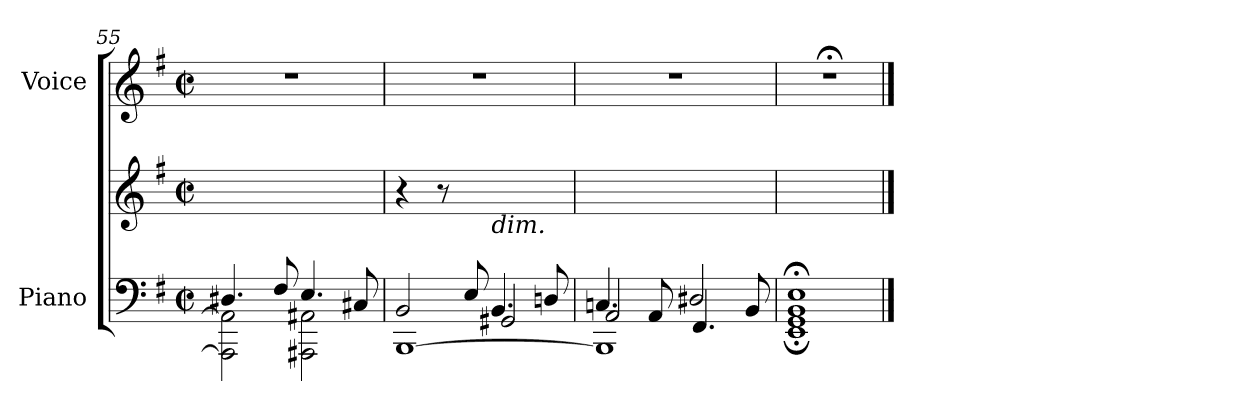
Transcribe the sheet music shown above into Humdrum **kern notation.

**kern	**kern	**kern
*part2	*part2	*part1
*staff3	*staff2	*staff1
*I"Piano	*	*I"Voice
*I'Pno	*	*
*clefF4	*clefG2	*clefG2
*k[f#]	*k[f#]	*k[f#]
*M2/2	*M2/2	*M2/2
*met(c|)	*met(c|)	*met(c|)
=55	=55	=55
*^	*	*
4.D#X/	2AAA\] 2AA\]	1ryy	1r
8F#/	.	.	.
4.E/	2AAA#X\ 2AA#X\	.	.
8C#X/	.	.	.
=56	=56	=56	=56
*	*^	*	*
4.ryy	2BB/	[1BBB	4r	1r
.	.	.	8r	.
8E/	.	.	8ryy	.
!	!	!	!LO:TX:b:i:t=dim.	!
4.BB/	2GG#X/	.	2ryy	.
8Dn/	.	.	.	.
=57	=57	=57	=57	=57
4.Cn/	2AA/	1BBB]	1ryy	1r
8AA/	.	.	.	.
4.FF#/	2D#X/	.	.	.
8BB/	.	.	.	.
*	*v	*v	*	*
=58	=58	=58	=58
1E;<	1EE; 1GG; 1BB;	1ryy	1r;<
*v	*v	*	*
==	==	==
*-	*-	*-
